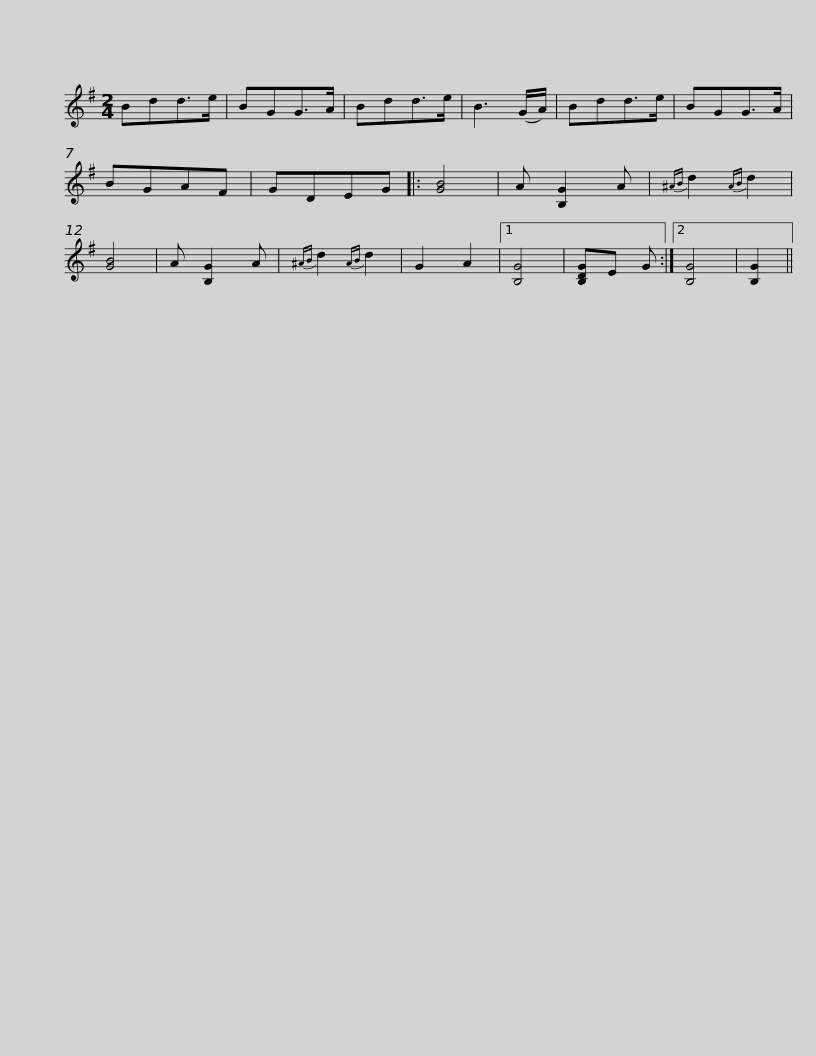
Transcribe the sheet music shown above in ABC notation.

X:1
L:1/8
M:2/4
I:linebreak $
K:G
V:1 treble
V:1
 Bdd>e | BGG>A | Bdd>e | B3 (G/A/) | Bdd>e | %5
 BGG>A | BGAF | GDEG |: [GB]4 | A [B,G]2 A |$ %10
{^AB} d2{AB} d2 | [GB]4 | A [B,G]2 A |{^AB} d2{AB} d2 | G2 A2 |1 %15
 [B,G]4 | [B,DG]E G :|2 [B,G]4 | [B,G]2 || %19
